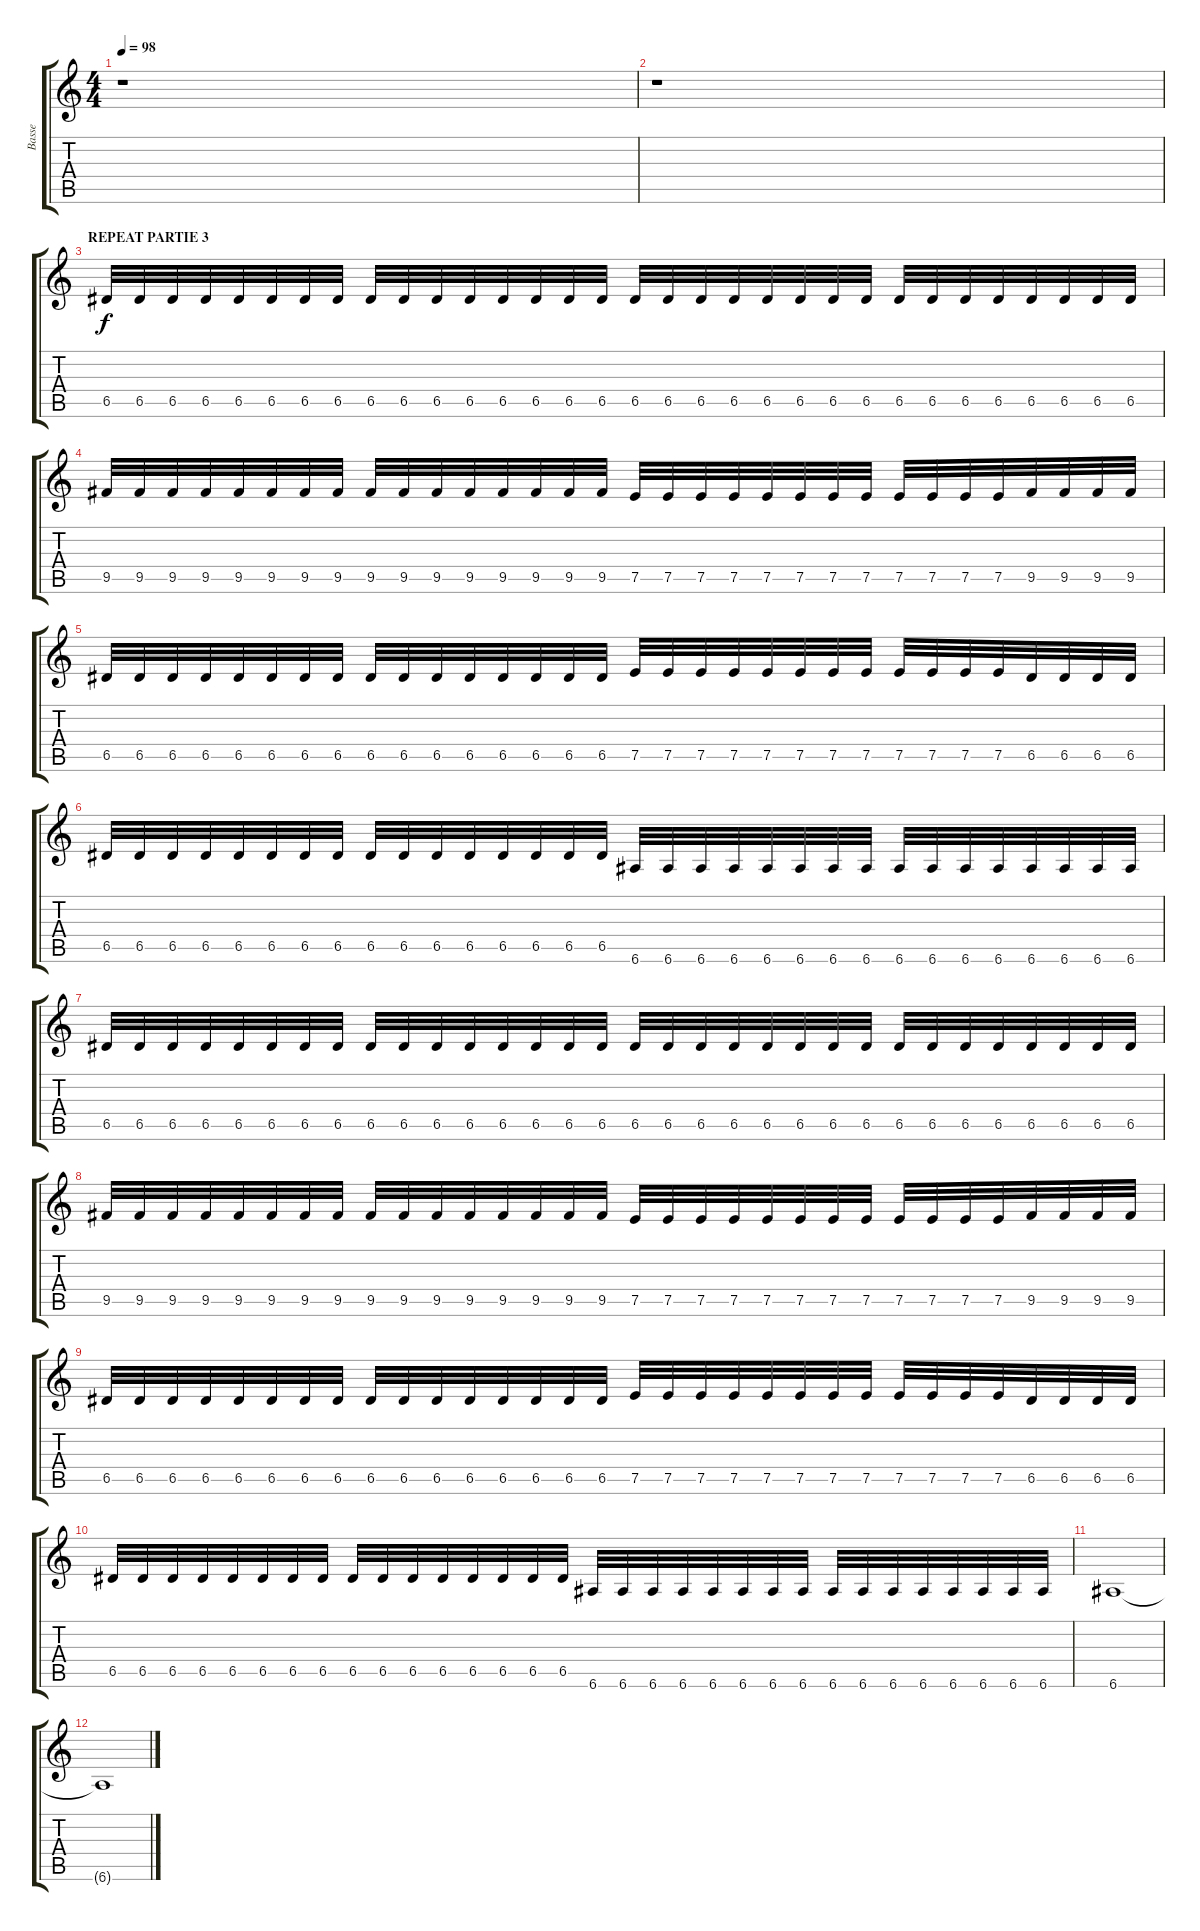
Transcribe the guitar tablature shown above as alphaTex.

\track ("Basse" "Basse") {instrument electricbasspick}
\staff {score tabs}
\tuning (E4 B3 G3 D3 A2 E2) {hide}
\ts (4 4)
\tempo 98
\clef g2
\ks c
r.1{dy f} |
r.1 |
\section ("" "REPEAT PARTIE 3")
6.5.32 6.5.32 6.5.32 6.5.32 6.5.32 6.5.32 6.5.32 6.5.32 6.5.32 6.5.32 6.5.32 6.5.32 6.5.32 6.5.32 6.5.32 6.5.32 6.5.32 6.5.32 6.5.32 6.5.32 6.5.32 6.5.32 6.5.32 6.5.32 6.5.32 6.5.32 6.5.32 6.5.32 6.5.32 6.5.32 6.5.32 6.5.32 |
9.5.32 9.5.32 9.5.32 9.5.32 9.5.32 9.5.32 9.5.32 9.5.32 9.5.32 9.5.32 9.5.32 9.5.32 9.5.32 9.5.32 9.5.32 9.5.32 7.5.32 7.5.32 7.5.32 7.5.32 7.5.32 7.5.32 7.5.32 7.5.32 7.5.32 7.5.32 7.5.32 7.5.32 9.5.32 9.5.32 9.5.32 9.5.32 |
6.5.32 6.5.32 6.5.32 6.5.32 6.5.32 6.5.32 6.5.32 6.5.32 6.5.32 6.5.32 6.5.32 6.5.32 6.5.32 6.5.32 6.5.32 6.5.32 7.5.32 7.5.32 7.5.32 7.5.32 7.5.32 7.5.32 7.5.32 7.5.32 7.5.32 7.5.32 7.5.32 7.5.32 6.5.32 6.5.32 6.5.32 6.5.32 |
6.5.32 6.5.32 6.5.32 6.5.32 6.5.32 6.5.32 6.5.32 6.5.32 6.5.32 6.5.32 6.5.32 6.5.32 6.5.32 6.5.32 6.5.32 6.5.32 6.6.32 6.6.32 6.6.32 6.6.32 6.6.32 6.6.32 6.6.32 6.6.32 6.6.32 6.6.32 6.6.32 6.6.32 6.6.32 6.6.32 6.6.32 6.6.32 |
6.5.32 6.5.32 6.5.32 6.5.32 6.5.32 6.5.32 6.5.32 6.5.32 6.5.32 6.5.32 6.5.32 6.5.32 6.5.32 6.5.32 6.5.32 6.5.32 6.5.32 6.5.32 6.5.32 6.5.32 6.5.32 6.5.32 6.5.32 6.5.32 6.5.32 6.5.32 6.5.32 6.5.32 6.5.32 6.5.32 6.5.32 6.5.32 |
9.5.32 9.5.32 9.5.32 9.5.32 9.5.32 9.5.32 9.5.32 9.5.32 9.5.32 9.5.32 9.5.32 9.5.32 9.5.32 9.5.32 9.5.32 9.5.32 7.5.32 7.5.32 7.5.32 7.5.32 7.5.32 7.5.32 7.5.32 7.5.32 7.5.32 7.5.32 7.5.32 7.5.32 9.5.32 9.5.32 9.5.32 9.5.32 |
6.5.32 6.5.32 6.5.32 6.5.32 6.5.32 6.5.32 6.5.32 6.5.32 6.5.32 6.5.32 6.5.32 6.5.32 6.5.32 6.5.32 6.5.32 6.5.32 7.5.32 7.5.32 7.5.32 7.5.32 7.5.32 7.5.32 7.5.32 7.5.32 7.5.32 7.5.32 7.5.32 7.5.32 6.5.32 6.5.32 6.5.32 6.5.32 |
6.5.32 6.5.32 6.5.32 6.5.32 6.5.32 6.5.32 6.5.32 6.5.32 6.5.32 6.5.32 6.5.32 6.5.32 6.5.32 6.5.32 6.5.32 6.5.32 6.6.32 6.6.32 6.6.32 6.6.32 6.6.32 6.6.32 6.6.32 6.6.32 6.6.32 6.6.32 6.6.32 6.6.32 6.6.32 6.6.32 6.6.32 6.6.32 |
6.6.1 |
6.6{t}.1
